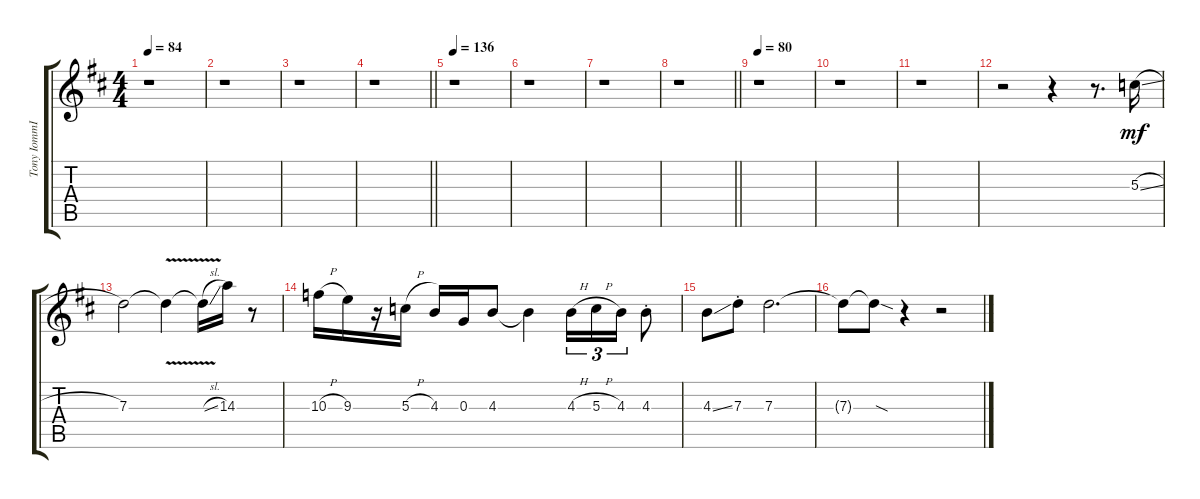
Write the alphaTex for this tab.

\track ("Tony IommI Distortion (Lead II)" "Tony IommI") {instrument distortionguitar}
\staff {score tabs}
\tuning (E4 B3 G3 D3 A2 E2) {hide}
\ts (4 4)
\tempo 84
\clef g2
\ks d
r.1{dy mf} |
r.1 |
r.1 |
\barLineRight lightlight
r.1 |
\tempo 136
r.1 |
r.1 |
r.1 |
\barLineRight lightlight
r.1 |
\tempo 80
r.1 |
r.1 |
r.1 |
r.2 r.4 r.8{d} 5.3{sl}.16 |
7.3.2 7.3{v t}.4 7.3{sl t}.16 14.3.16 r.8 |
10.3{h}.16 9.3.16 r.16 5.3{h}.16 4.3.16 0.3.16 4.3.8 4.3{t}.4 4.3{h}.16{tu (3 2)} 5.3{h}.16{tu (3 2)} 4.3.16{tu (3 2)} 4.3{st}.8 |
4.3{ss}.8 7.3{st}.8 7.3.2{d} |
7.3{t}.8 7.3{sod t}.8 r.4 r.2
